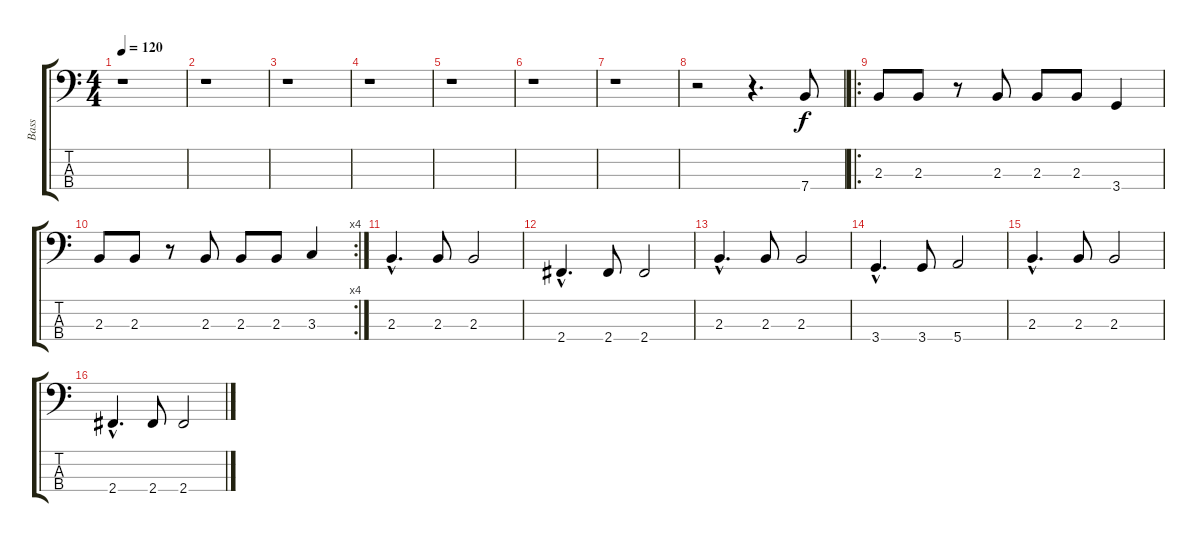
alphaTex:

\track ("Bass" "Bass") {instrument electricbassfinger}
\staff {score tabs}
\tuning (G2 D2 A1 E1) {hide}
\ts (4 4)
\tempo 120
\clef f4
\ks c
r.1{dy f instrument electricbassfinger} |
r.1 |
r.1 |
r.1 |
r.1 |
r.1 |
r.1 |
r.2 r.4{d} 7.4.8 |
\ro
2.3.8 2.3.8 r.8 2.3.8 2.3.8 2.3.8 3.4.4 |
\rc 4
2.3.8 2.3.8 r.8 2.3.8 2.3.8 2.3.8 3.3.4 |
2.3{hac}.4{d} 2.3.8 2.3.2 |
2.4{hac}.4{d} 2.4.8 2.4.2 |
2.3{hac}.4{d} 2.3.8 2.3.2 |
3.4{hac}.4{d} 3.4.8 5.4.2 |
2.3{hac}.4{d} 2.3.8 2.3.2 |
2.4{hac}.4{d} 2.4.8 2.4.2
